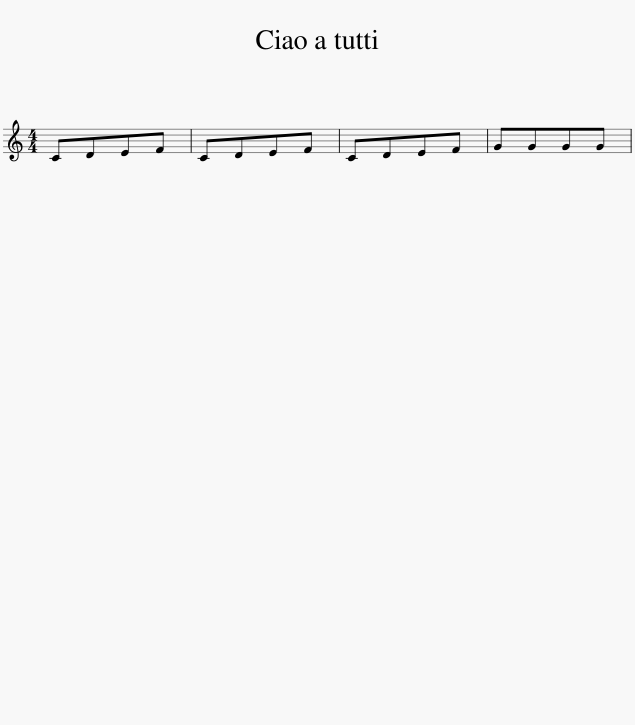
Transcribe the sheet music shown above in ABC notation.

X:1
L:1/8
M:4/4
I:linebreak $
K:C
V:1 treble
V:1
 CDEF | CDEF | CDEF | GGGG | %4
